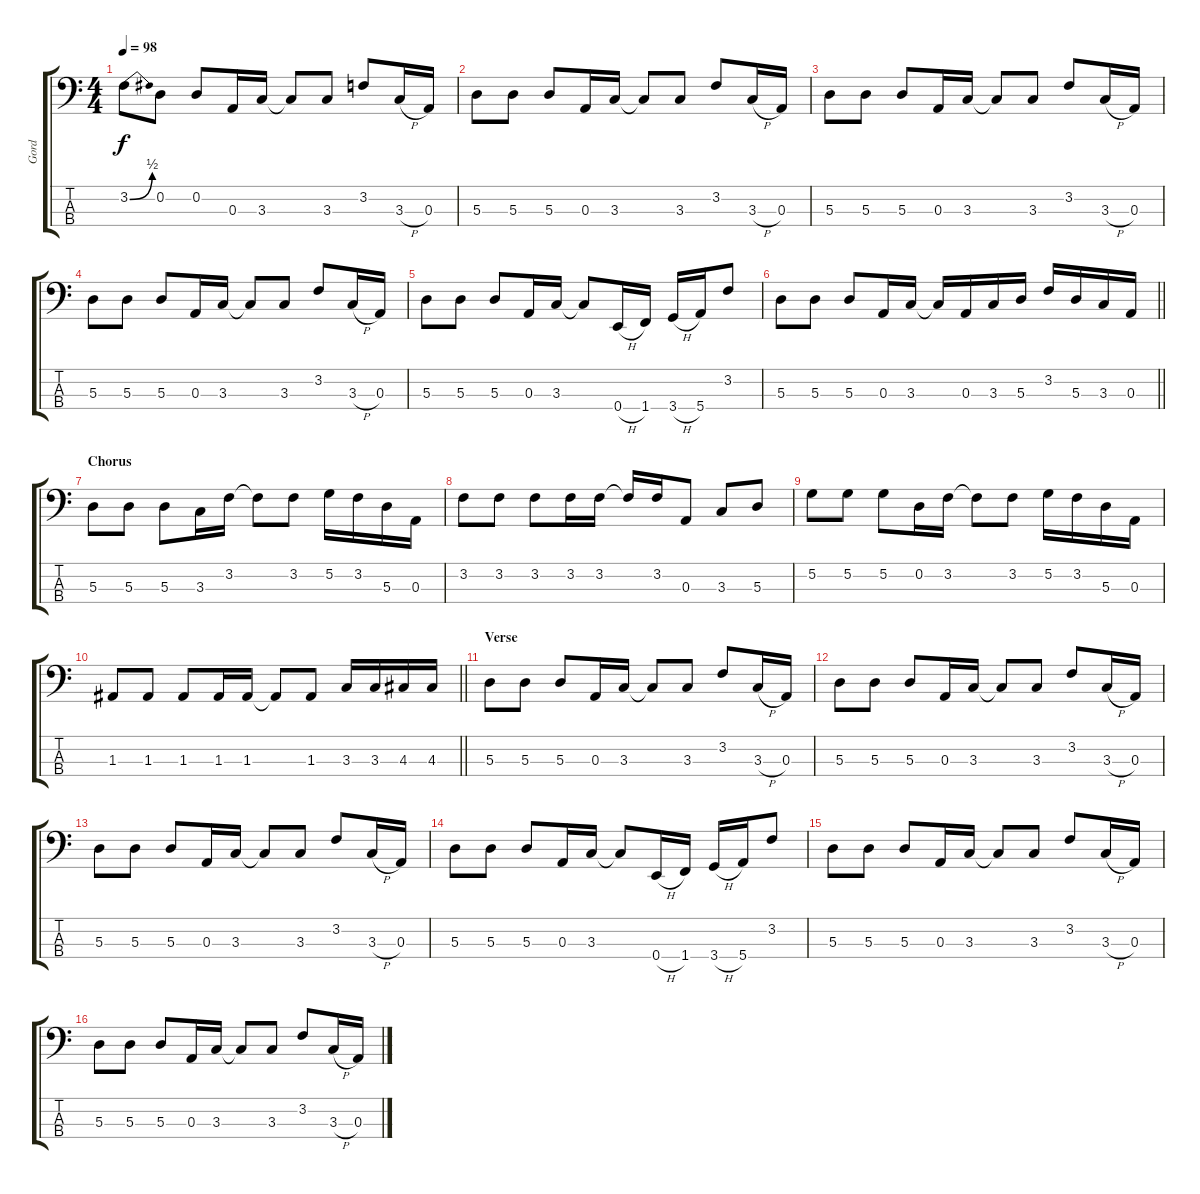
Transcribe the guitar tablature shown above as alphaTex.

\track ("Gord" "Gord") {instrument electricbasspick}
\staff {score tabs}
\tuning (G2 D2 A1 E1) {hide}
\ts (4 4)
\tempo 98
\clef f4
\ks c
3.2{be (bend 0 0 60 2)}.8{dy f} 0.2.8 0.2.8 0.3.16 3.3.16 3.3{t}.8 3.3.8 3.2.8 3.3{h}.16 0.3.16 |
5.3.8 5.3.8 5.3.8 0.3.16 3.3.16 3.3{t}.8 3.3.8 3.2.8 3.3{h}.16 0.3.16 |
5.3.8 5.3.8 5.3.8 0.3.16 3.3.16 3.3{t}.8 3.3.8 3.2.8 3.3{h}.16 0.3.16 |
5.3.8 5.3.8 5.3.8 0.3.16 3.3.16 3.3{t}.8 3.3.8 3.2.8 3.3{h}.16 0.3.16 |
5.3.8 5.3.8 5.3.8 0.3.16 3.3.16 3.3{t}.8 0.4{h}.16 1.4.16 3.4{h}.16 5.4.16 3.2.8 |
\barLineRight lightlight
5.3.8 5.3.8 5.3.8 0.3.16 3.3.16 3.3{t}.16 0.3.16 3.3.16 5.3.16 3.2.16 5.3.16 3.3.16 0.3.16 |
\section ("" "Chorus")
5.3.8 5.3.8 5.3.8 3.3.16 3.2.16 3.2{t}.8 3.2.8 5.2.16 3.2.16 5.3.16 0.3.16 |
3.2.8 3.2.8 3.2.8 3.2.16 3.2.16 3.2{t}.16 3.2.16 0.3.8 3.3.8 5.3.8 |
5.2.8 5.2.8 5.2.8 0.2.16 3.2.16 3.2{t}.8 3.2.8 5.2.16 3.2.16 5.3.16 0.3.16 |
\barLineRight lightlight
1.3.8 1.3.8 1.3.8 1.3.16 1.3.16 1.3{t}.8 1.3.8 3.3.16 3.3.16 4.3.16 4.3.16 |
\section ("" "Verse")
5.3.8 5.3.8 5.3.8 0.3.16 3.3.16 3.3{t}.8 3.3.8 3.2.8 3.3{h}.16 0.3.16 |
5.3.8 5.3.8 5.3.8 0.3.16 3.3.16 3.3{t}.8 3.3.8 3.2.8 3.3{h}.16 0.3.16 |
5.3.8 5.3.8 5.3.8 0.3.16 3.3.16 3.3{t}.8 3.3.8 3.2.8 3.3{h}.16 0.3.16 |
5.3.8 5.3.8 5.3.8 0.3.16 3.3.16 3.3{t}.8 0.4{h}.16 1.4.16 3.4{h}.16 5.4.16 3.2.8 |
5.3.8 5.3.8 5.3.8 0.3.16 3.3.16 3.3{t}.8 3.3.8 3.2.8 3.3{h}.16 0.3.16 |
5.3.8 5.3.8 5.3.8 0.3.16 3.3.16 3.3{t}.8 3.3.8 3.2.8 3.3{h}.16 0.3.16
